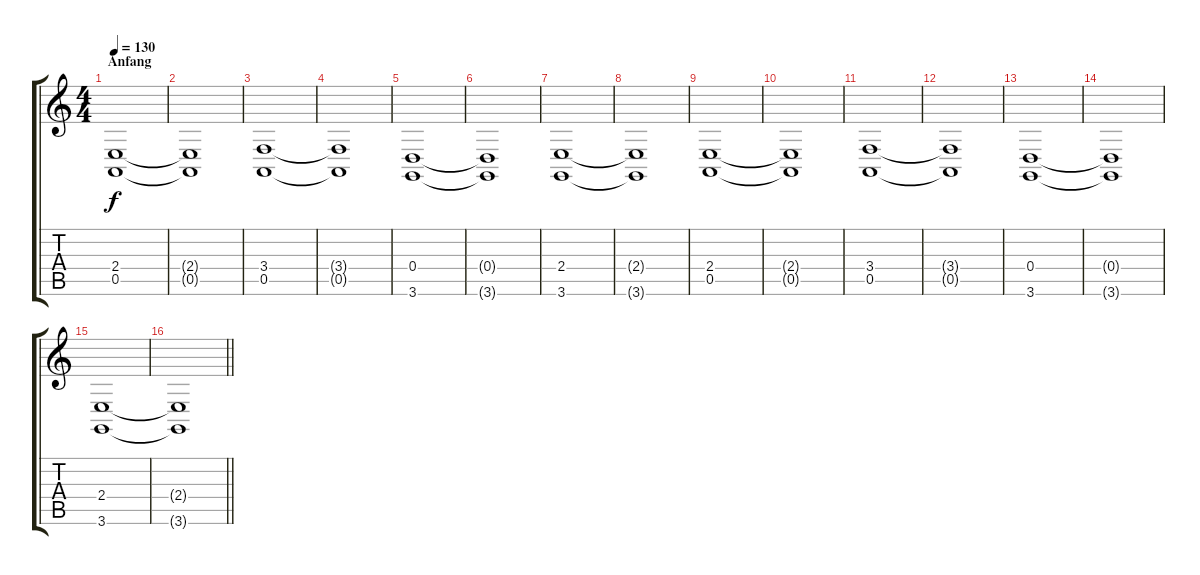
\track "" {instrument drawbarorgan}
\staff {score tabs}
\tuning (E4 B3 G3 D3 A2 E2) {hide}
\ts (4 4)
\section ("" "Anfang")
\tempo 130
\clef g2
\ks c
(2.4 0.5).1{dy f instrument drawbarorgan} |
(2.4{t} 0.5{t}).1 |
(3.4 0.5).1 |
(3.4{t} 0.5{t}).1 |
(0.4 3.6).1 |
(0.4{t} 3.6{t}).1 |
(2.4 3.6).1 |
(2.4{t} 3.6{t}).1 |
(2.4 0.5).1 |
(2.4{t} 0.5{t}).1 |
(3.4 0.5).1 |
(3.4{t} 0.5{t}).1 |
(0.4 3.6).1 |
(0.4{t} 3.6{t}).1 |
(2.4 3.6).1 |
\barLineRight lightlight
(2.4{t} 3.6{t}).1
